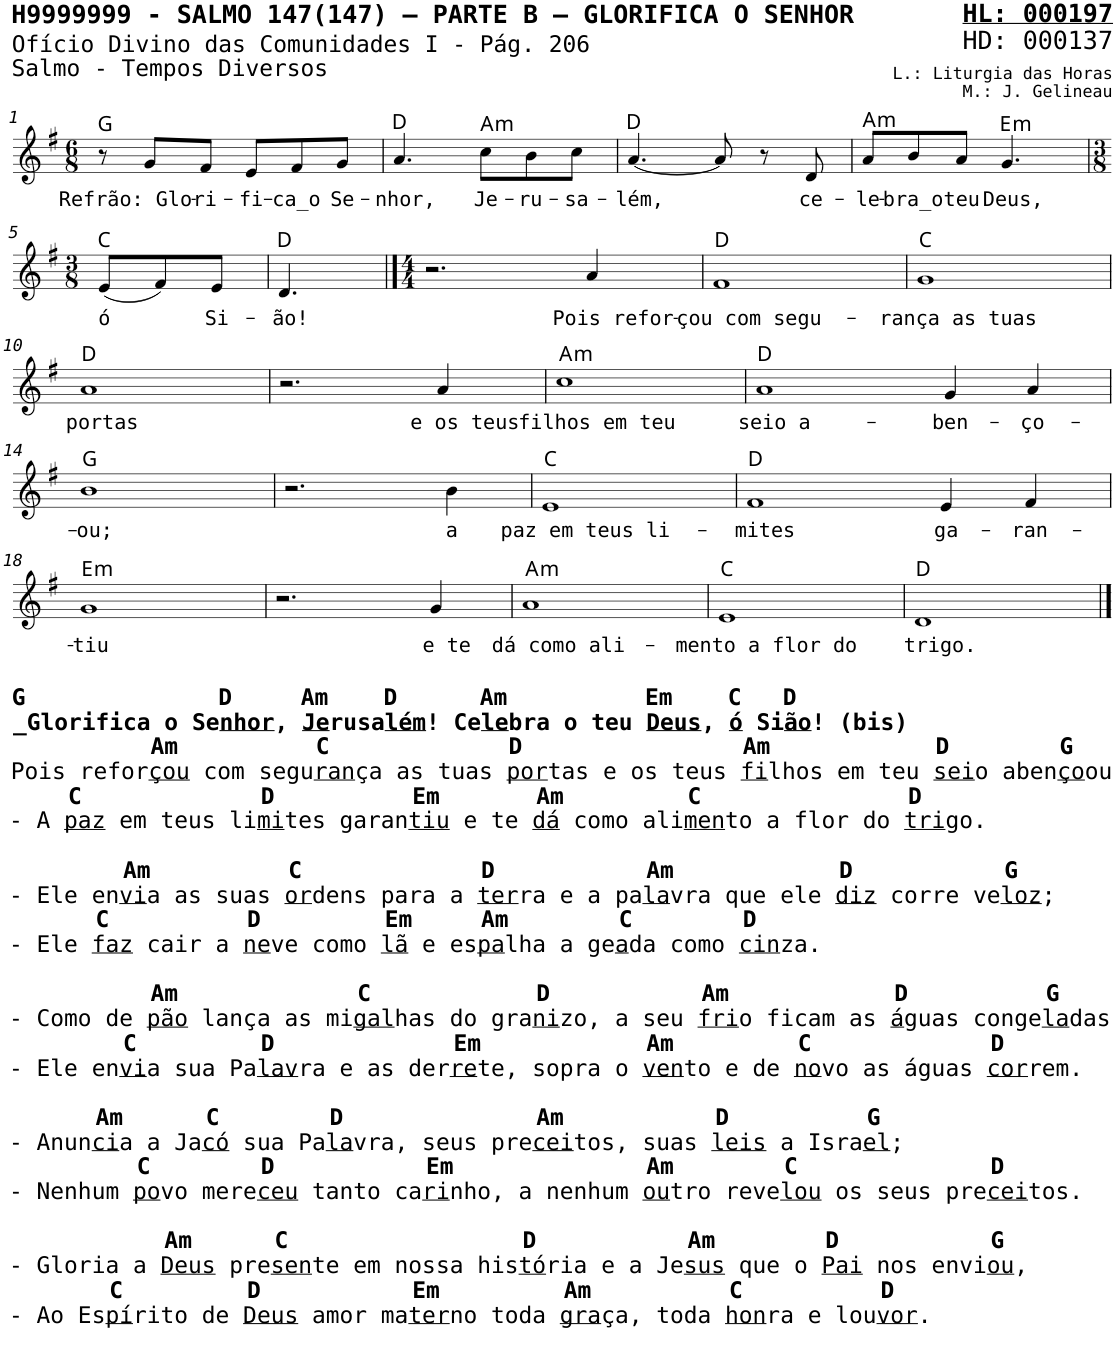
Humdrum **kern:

**kern	**text	**harte
*part1	*part1	*part1
*staff1	*staff1	*
*I"Voz	*	*
*I'V	*	*
*stria5	*	*
*clefG2	*	*
*k[f#]	*	*
*M6/8	*	*
=1	=1	=1
8r	.	G:maj
!	!LO:LY:b	!
8g/L	Refrão: Glo-	.
!	!LO:LY:b	!
8f#/J	-ri-	.
!	!LO:LY:b	!
8e/L	-fi-	.
!	!LO:LY:b	!
8f#/	-ca_o	.
!	!LO:LY:b	!
8g/J	Se-	.
=2	=2	=2
!	!LO:LY:b	!
4.a/	-nhor,	D:maj
!	!LO:LY:b	!LO:H:kt=m
8cc\L	Je-	A:min
!	!LO:LY:b	!
8b\	-ru-	.
!	!LO:LY:b	!
8cc\J	-sa-	.
=3	=3	=3
!	!LO:LY:b	!
[4.a/	-lém,	D:maj
8a/]	.	.
8r	.	.
!	!LO:LY:b	!
8d/	ce-	.
=4	=4	=4
!	!LO:LY:b	!LO:H:kt=m
8a/L	-le-	A:min
!	!LO:LY:b	!
8b/	-bra_o	.
!	!LO:LY:b	!
8a/J	teu	.
!	!LO:LY:b	!LO:H:kt=m
4.g/	Deus,	E:min
!!LO:LB:g=z
=5	=5	=5
*M3/8	*	*
!	!LO:LY:b	!
(8e/L	ó	C:maj
8f#/)	.	.
!	!LO:LY:b	!
8e/J	Si-	.
=6	=6	=6
!	!LO:LY:b	!
4.d/	-ão!	D:maj
==7	==7	==7
*M4/4	*	*
2.r	.	.
!	!LO:LY:b	!
4a/	Pois refor-	.
=8	=8	=8
!	!LO:LY:b	!
1f#	-çou com segu-	D:maj
=9	=9	=9
!	!LO:LY:b	!
1g	-rança as tuas	C:maj
!!LO:LB:g=z
=10	=10	=10
!	!LO:LY:b	!
1a	portas	D:maj
=11	=11	=11
2.r	.	.
!	!LO:LY:b	!
4a/	e os teus	.
=12	=12	=12
!	!LO:LY:b	!LO:H:kt=m
1cc	filhos em teu	A:min
=13	=13	=13
!	!LO:LY:b	!
1a	seio a-	D:maj
!	!LO:LY:b	!
4g/	-ben-	.
!	!LO:LY:b	!
4a/	-ço-	.
!!LO:LB:g=z
=14	=14	=14
!	!LO:LY:b	!
1b	-ou;	G:maj
=15	=15	=15
2.r	.	.
!	!LO:LY:b	!
4b\	a	.
=16	=16	=16
!	!LO:LY:b	!
1e	paz em teus li-	C:maj
=17	=17	=17
!	!LO:LY:b	!
1f#	-mites	D:maj
!	!LO:LY:b	!
4e/	ga-	.
!	!LO:LY:b	!
4f#/	-ran-	.
!!LO:LB:g=z
=18	=18	=18
!LO:TX:b:B:t=G              D     Am    D      Am          Em    C   D	!	!
!LO:TX:b:t=_Glorifica o Se	!	!
!LO:TX:b:t=nhor	!	!
!LO:TX:b:t=,	!	!
!LO:TX:b:t=Je	!	!
!LO:TX:b:t=rusa	!	!
!LO:TX:b:t=lém	!	!
!LO:TX:b:t=! Ce	!	!
!LO:TX:b:t=le	!	!
!LO:TX:b:t=bra o teu	!	!
!LO:TX:b:t=Deus	!	!
!LO:TX:b:t=,	!	!
!LO:TX:b:t=ó	!	!
!LO:TX:b:t=Si	!	!
!LO:TX:b:t=ão	!	!
!LO:TX:b:t=! (bis)	!	!
!LO:TX:b:t=Am          C             D                Am            D        G	!	!
!LO:TX:b:t=Pois refor	!	!
!LO:TX:b:t=çou	!	!
!LO:TX:b:t=com segu	!	!
!LO:TX:b:t=ran	!	!
!LO:TX:b:t=ça as tuas	!	!
!LO:TX:b:t=por	!	!
!LO:TX:b:t=tas e os teus	!	!
!LO:TX:b:t=fi	!	!
!LO:TX:b:t=lhos em teu	!	!
!LO:TX:b:t=sei	!	!
!LO:TX:b:t=o aben	!	!
!LO:TX:b:t=ço	!	!
!LO:TX:b:t=ou	!	!
!LO:TX:b:B:t=C             D &nbsp;        Em &nbsp;     Am &nbsp;       C &nbsp;             D	!	!
!LO:TX:b:t=- A	!	!
!LO:TX:b:t=paz	!	!
!LO:TX:b:t=em teus li	!	!
!LO:TX:b:t=mi	!	!
!LO:TX:b:t=tes garan	!	!
!LO:TX:b:t=tiu	!	!
!LO:TX:b:t=e te	!	!
!LO:TX:b:t=dá	!	!
!LO:TX:b:t=como ali	!	!
!LO:TX:b:t=men	!	!
!LO:TX:b:t=to a flor do	!	!
!LO:TX:b:t=tri	!	!
!LO:TX:b:t=go.	!	!
!LO:TX:b:B:t=Am          C             D           Am            D           G	!	!
!LO:TX:b:t=- Ele en	!	!
!LO:TX:b:t=vi	!	!
!LO:TX:b:t=a as suas	!	!
!LO:TX:b:t=or	!	!
!LO:TX:b:t=dens para a	!	!
!LO:TX:b:t=ter	!	!
!LO:TX:b:t=ra e a pa	!	!
!LO:TX:b:t=la	!	!
!LO:TX:b:t=vra que ele	!	!
!LO:TX:b:t=diz	!	!
!LO:TX:b:t=corre ve	!	!
!LO:TX:b:t=loz	!	!
!LO:TX:b:t=;	!	!
!LO:TX:b:B:t=C          D &nbsp;       Em &nbsp;   Am &nbsp;      C &nbsp;      D	!	!
!LO:TX:b:t=- Ele	!	!
!LO:TX:b:t=faz	!	!
!LO:TX:b:t=cair a	!	!
!LO:TX:b:t=ne	!	!
!LO:TX:b:t=ve como	!	!
!LO:TX:b:t=lã	!	!
!LO:TX:b:t=e es	!	!
!LO:TX:b:t=pa	!	!
!LO:TX:b:t=lha a ge	!	!
!LO:TX:b:t=a	!	!
!LO:TX:b:t=da como	!	!
!LO:TX:b:t=cin	!	!
!LO:TX:b:t=za.	!	!
!LO:TX:b:B:t=Am             C            D           Am            D          G	!	!
!LO:TX:b:t=- Como de	!	!
!LO:TX:b:t=pão	!	!
!LO:TX:b:t=lança as mi	!	!
!LO:TX:b:t=gal	!	!
!LO:TX:b:t=has do gra	!	!
!LO:TX:b:t=ni	!	!
!LO:TX:b:t=zo, a seu	!	!
!LO:TX:b:t=fri	!	!
!LO:TX:b:t=o ficam as	!	!
!LO:TX:b:t=á	!	!
!LO:TX:b:t=guas conge	!	!
!LO:TX:b:t=la	!	!
!LO:TX:b:t=das	!	!
!LO:TX:b:B:t=C         D &nbsp;           Em &nbsp;          Am &nbsp;       C &nbsp;           D	!	!
!LO:TX:b:t=- Ele en	!	!
!LO:TX:b:t=vi	!	!
!LO:TX:b:t=a sua Pa	!	!
!LO:TX:b:t=lav	!	!
!LO:TX:b:t=ra e as der	!	!
!LO:TX:b:t=re	!	!
!LO:TX:b:t=te, sopra o	!	!
!LO:TX:b:t=ven	!	!
!LO:TX:b:t=to e de	!	!
!LO:TX:b:t=no	!	!
!LO:TX:b:t=vo as águas	!	!
!LO:TX:b:t=cor	!	!
!LO:TX:b:t=rem.	!	!
!LO:TX:b:B:t=Am      C        D              Am           D          G	!	!
!LO:TX:b:t=- Anun	!	!
!LO:TX:b:t=ci	!	!
!LO:TX:b:t=a a Ja	!	!
!LO:TX:b:t=có	!	!
!LO:TX:b:t=sua Pa	!	!
!LO:TX:b:t=la	!	!
!LO:TX:b:t=vra, seus pre	!	!
!LO:TX:b:t=cei	!	!
!LO:TX:b:t=tos, suas	!	!
!LO:TX:b:t=leis	!	!
!LO:TX:b:t=a Isra	!	!
!LO:TX:b:t=el	!	!
!LO:TX:b:t=;	!	!
!LO:TX:b:B:t=C        D &nbsp;         Em &nbsp;            Am &nbsp;      C &nbsp;            D	!	!
!LO:TX:b:t=- Nenhum	!	!
!LO:TX:b:t=po	!	!
!LO:TX:b:t=vo mere	!	!
!LO:TX:b:t=ceu	!	!
!LO:TX:b:t=tanto ca	!	!
!LO:TX:b:t=ri	!	!
!LO:TX:b:t=nho, a nenhum	!	!
!LO:TX:b:t=ou	!	!
!LO:TX:b:t=tro reve	!	!
!LO:TX:b:t=lou	!	!
!LO:TX:b:t=os seus pre	!	!
!LO:TX:b:t=cei	!	!
!LO:TX:b:t=tos.	!	!
!LO:TX:b:B:t=Am      C                 D           Am        D           G	!	!
!LO:TX:b:t=- Gloria a	!	!
!LO:TX:b:t=Deus	!	!
!LO:TX:b:t=pre	!	!
!LO:TX:b:t=sen	!	!
!LO:TX:b:t=te em nossa his	!	!
!LO:TX:b:t=tó	!	!
!LO:TX:b:t=ria e a Je	!	!
!LO:TX:b:t=sus	!	!
!LO:TX:b:t=que o	!	!
!LO:TX:b:t=Pai	!	!
!LO:TX:b:t=nos envi	!	!
!LO:TX:b:t=ou	!	!
!LO:TX:b:t=,	!	!
!LO:TX:b:B:t=C         D &nbsp;         Em &nbsp;       Am &nbsp;        C &nbsp;        D	!	!
!LO:TX:b:t=- Ao Es	!	!
!LO:TX:b:t=pí	!	!
!LO:TX:b:t=rito de	!	!
!LO:TX:b:t=Deus	!	!
!LO:TX:b:t=amor ma	!	!
!LO:TX:b:t=ter	!	!
!LO:TX:b:t=no toda	!	!
!LO:TX:b:t=gra	!	!
!LO:TX:b:t=ça, toda	!	!
!LO:TX:b:t=hon	!	!
!LO:TX:b:t=ra e lou	!	!
!LO:TX:b:t=vor	!	!
!LO:TX:b:t=.	!	!
!	!LO:LY:b	!LO:H:kt=m
1g	-tiu	E:min
=19	=19	=19
2.r	.	.
!	!LO:LY:b	!
4g/	e te	.
=20	=20	=20
!	!LO:LY:b	!LO:H:kt=m
1a	dá como ali-	A:min
=21	=21	=21
!	!LO:LY:b	!
1e	-mento a flor do	C:maj
=22	=22	=22
!	!LO:LY:b	!
1d	trigo.	D:maj
==	==	==
*-	*-	*-
